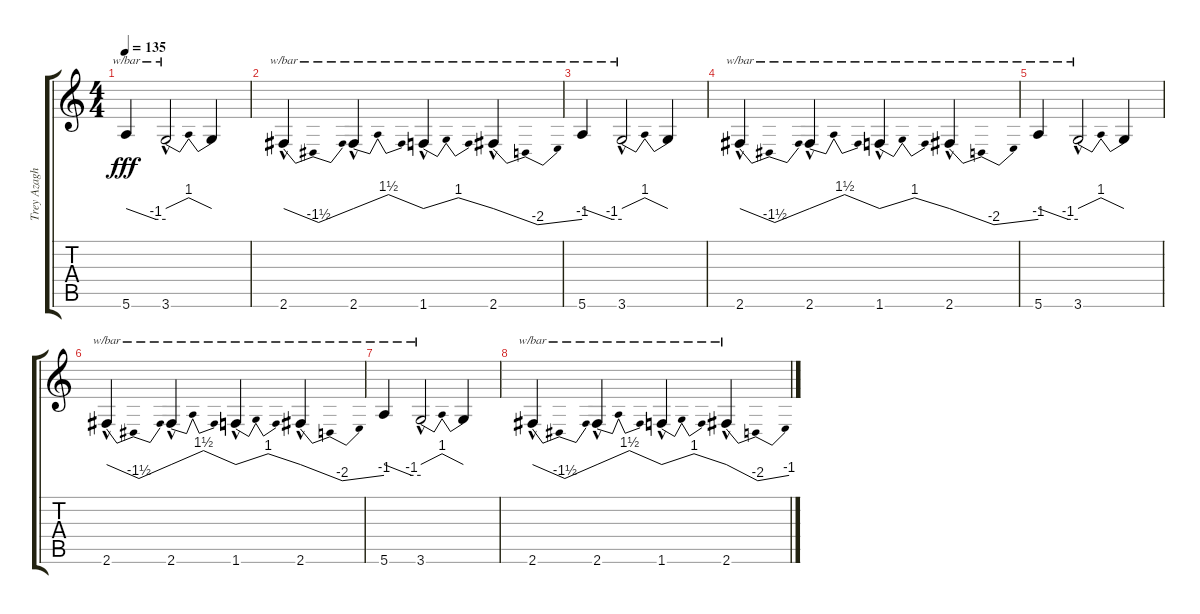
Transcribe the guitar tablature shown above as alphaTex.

\track ("Trey Azaghtoth" "Trey Azagh") {instrument distortionguitar}
\staff {score tabs}
\tuning (E4 B3 G3 D3 A2 E2) {hide}
\ts (4 4)
\tempo 135
\clef g2
\ks c
5.6.4{tbe (custom default 0 0 45 -4 60 -4) dy fff} 3.6{hac}.2{tbe (dip default 0 0 30 4 60 0)} 3.6{t}.4 |
2.6{hac}.4{tbe (dip default 0 0 30 -6 60 0)} 2.6{hac}.4{tbe (dip default 0 0 30 6 60 0)} 1.6{hac}.4{tbe (dip default 0 0 30 4 60 0)} 2.6{hac}.4{tbe (dip default 0 0 45 -8 60 -4)} |
5.6.4{tbe (custom default 0 0 45 -4 60 -4)} 3.6{hac}.2{tbe (dip default 0 0 30 4 60 0)} 3.6{t}.4 |
2.6{hac}.4{tbe (dip default 0 0 30 -6 60 0)} 2.6{hac}.4{tbe (dip default 0 0 30 6 60 0)} 1.6{hac}.4{tbe (dip default 0 0 30 4 60 0)} 2.6{hac}.4{tbe (dip default 0 0 45 -8 60 -4)} |
5.6.4{tbe (custom default 0 0 45 -4 60 -4)} 3.6{hac}.2{tbe (dip default 0 0 30 4 60 0)} 3.6{t}.4 |
2.6{hac}.4{tbe (dip default 0 0 30 -6 60 0)} 2.6{hac}.4{tbe (dip default 0 0 30 6 60 0)} 1.6{hac}.4{tbe (dip default 0 0 30 4 60 0)} 2.6{hac}.4{tbe (dip default 0 0 45 -8 60 -4)} |
5.6.4{tbe (custom default 0 0 45 -4 60 -4)} 3.6{hac}.2{tbe (dip default 0 0 30 4 60 0)} 3.6{t}.4 |
2.6{hac}.4{tbe (dip default 0 0 30 -6 60 0)} 2.6{hac}.4{tbe (dip default 0 0 30 6 60 0)} 1.6{hac}.4{tbe (dip default 0 0 30 4 60 0)} 2.6{hac}.4{tbe (dip default 0 0 45 -8 60 -4)}
